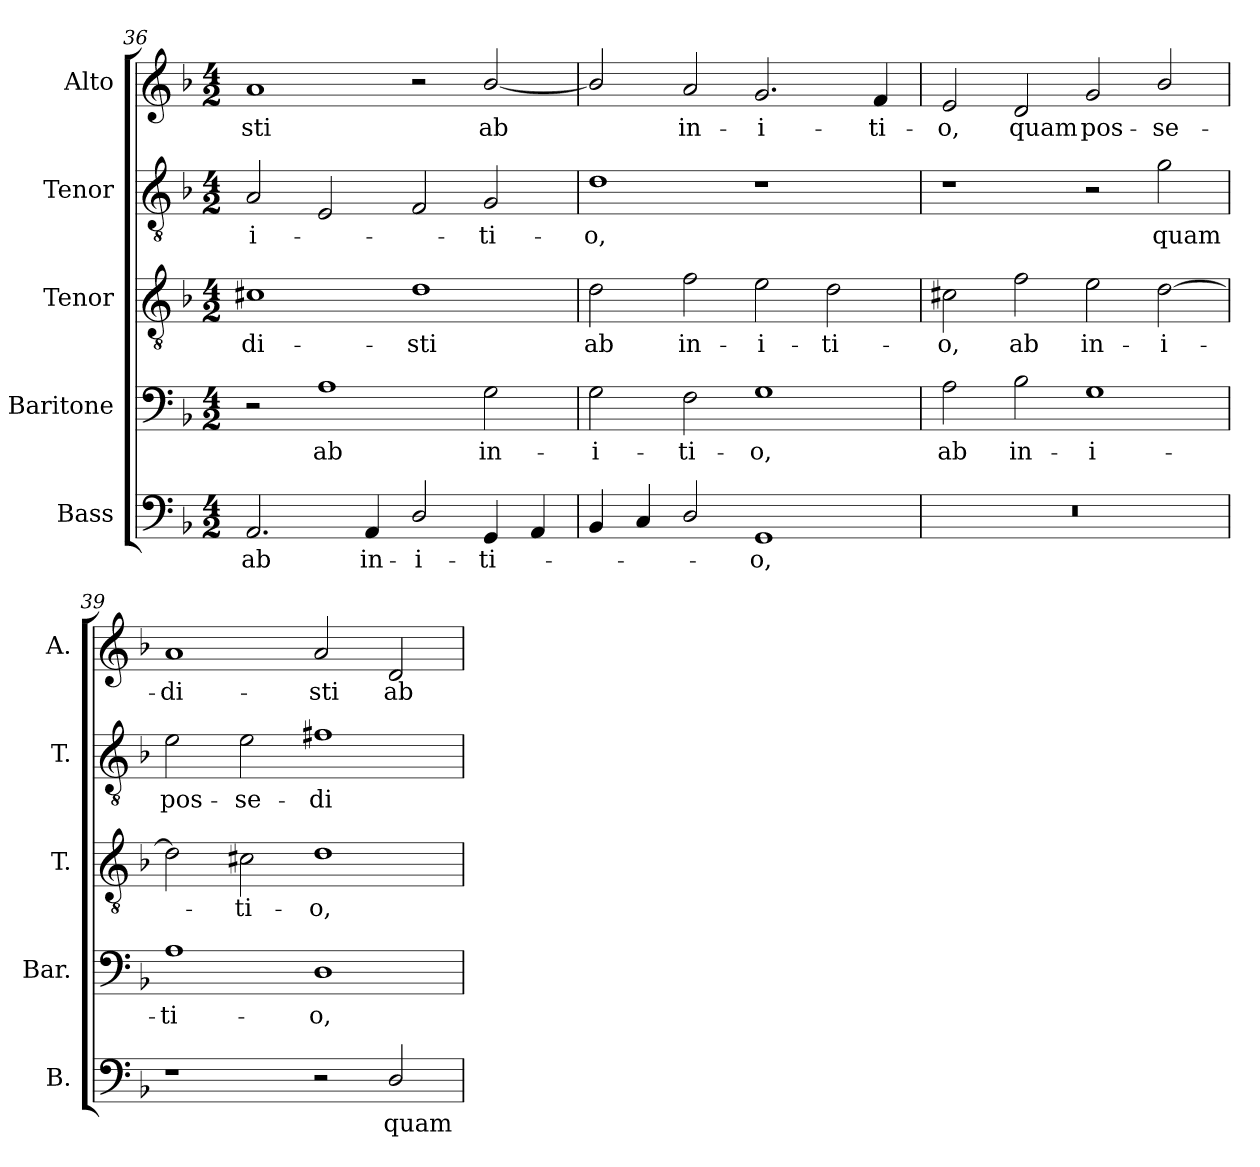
**kern	**text	**kern	**text	**kern	**text	**kern	**text	**kern	**text
*part5	*part5	*part4	*part4	*part3	*part3	*part2	*part2	*part1	*part1
*staff5	*staff5	*staff4	*staff4	*staff3	*staff3	*staff2	*staff2	*staff1	*staff1
*I"Bass	*	*I"Baritone	*	*I"Tenor	*	*I"Tenor	*	*I"Alto	*
*I'B.	*	*I'Bar.	*	*I'T.	*	*I'T.	*	*I'A.	*
*clefF4	*	*clefF4	*	*clefGv2	*	*clefGv2	*	*clefG2	*
*	*	*	*	*ITrd7c12	*	*ITrd7c12	*	*	*
*k[b-]	*	*k[b-]	*	*k[b-]	*	*k[b-]	*	*k[b-]	*
*F:	*	*F:	*	*F:	*	*F:	*	*F:	*
*M4/2	*	*M4/2	*	*M4/2	*	*M4/2	*	*M4/2	*
=36	=36	=36	=36	=36	=36	=36	=36	=36	=36
!	!LO:LY:b:color=#000000	!	!	!	!	!	!	!	!
!	!	!	!	!	!LO:LY:b:color=#000000	!	!	!	!
!	!	!	!	!	!	!	!LO:LY:b:color=#000000	!	!
!	!	!	!	!	!	!	!	!	!LO:LY:b:color=#000000
2.AAi/	ab	2r	.	1C#Xi	-di-	2AAi/	-i-	1ai	-sti
!	!	!	!LO:LY:b:color=#000000	!	!	!	!	!	!
.	.	1Ai	ab	.	.	2EEi/	.	.	.
!	!LO:LY:b:color=#000000	!	!	!	!	!	!	!	!
4AAi/	in-	.	.	.	.	.	.	.	.
!	!LO:LY:b:color=#000000	!	!	!	!	!	!	!	!
!	!	!	!	!	!LO:LY:b:color=#000000	!	!	!	!
2Di/	-i-	.	.	1Di	-sti	2FFi/	.	2r	.
!	!LO:LY:b:color=#000000	!	!	!	!	!	!	!	!
!	!	!	!LO:LY:b:color=#000000	!	!	!	!	!	!
!	!	!	!	!	!	!	!LO:LY:b:color=#000000	!	!
!	!	!	!	!	!	!	!	!	!LO:LY:b:color=#000000
4GGi/	-ti-	2Gi\	in-	.	.	2GGi/	-ti-	[2b-i/	ab
4AAi/	.	.	.	.	.	.	.	.	.
=37	=37	=37	=37	=37	=37	=37	=37	=37	=37
!	!	!	!LO:LY:b:color=#000000	!	!	!	!	!	!
!	!	!	!	!	!LO:LY:b:color=#000000	!	!	!	!
!	!	!	!	!	!	!	!LO:LY:b:color=#000000	!	!
4BB-i/	.	2Gi\	-i-	2Di\	ab	1Di	-o,	2b-i/]	.
4Ci/	.	.	.	.	.	.	.	.	.
!	!	!	!LO:LY:b:color=#000000	!	!	!	!	!	!
!	!	!	!	!	!LO:LY:b:color=#000000	!	!	!	!
!	!	!	!	!	!	!	!	!	!LO:LY:b:color=#000000
2Di/	.	2Fi\	-ti-	2Fi\	in-	.	.	2ai/	in-
!	!LO:LY:b:color=#000000	!	!	!	!	!	!	!	!
!	!	!	!LO:LY:b:color=#000000	!	!	!	!	!	!
!	!	!	!	!	!LO:LY:b:color=#000000	!	!	!	!
!	!	!	!	!	!	!	!	!	!LO:LY:b:color=#000000
1GGi	-o,	1Gi	-o,	2Ei\	-i-	1r	.	2.gi/	-i-
!	!	!	!	!	!LO:LY:b:color=#000000	!	!	!	!
.	.	.	.	2Di\	-ti-	.	.	.	.
!	!	!	!	!	!	!	!	!	!LO:LY:b:color=#000000
.	.	.	.	.	.	.	.	4fi/	-ti-
=38	=38	=38	=38	=38	=38	=38	=38	=38	=38
!LO:N:vis=1	!	!	!	!	!	!	!	!	!
!	!	!	!LO:LY:b:color=#000000	!	!	!	!	!	!
!	!	!	!	!	!LO:LY:b:color=#000000	!	!	!	!
!	!	!	!	!	!	!	!	!	!LO:LY:b:color=#000000
0r	.	2Ai\	ab	2C#Xi\	-o,	1r	.	2ei/	-o,
!	!	!	!LO:LY:b:color=#000000	!	!	!	!	!	!
!	!	!	!	!	!LO:LY:b:color=#000000	!	!	!	!
!	!	!	!	!	!	!	!	!	!LO:LY:b:color=#000000
.	.	2B-i\	in-	2Fi\	ab	.	.	2di/	quam
!	!	!	!LO:LY:b:color=#000000	!	!	!	!	!	!
!	!	!	!	!	!LO:LY:b:color=#000000	!	!	!	!
!	!	!	!	!	!	!	!	!	!LO:LY:b:color=#000000
.	.	1Gi	-i-	2Ei\	in-	2r	.	2gi/	pos-
!	!	!	!	!	!LO:LY:b:color=#000000	!	!	!	!
!	!	!	!	!	!	!	!LO:LY:b:color=#000000	!	!
!	!	!	!	!	!	!	!	!	!LO:LY:b:color=#000000
.	.	.	.	[2Di\	-i-	2Gi\	quam	2b-i/	-se-
=39	=39	=39	=39	=39	=39	=39	=39	=39	=39
!	!	!	!LO:LY:b:color=#000000	!	!	!	!	!	!
!	!	!	!	!	!	!	!LO:LY:b:color=#000000	!	!
!	!	!	!	!	!	!	!	!	!LO:LY:b:color=#000000
1r	.	1Ai	-ti-	2Di\]	.	2Ei\	pos-	1ai	-di-
!	!	!	!	!	!LO:LY:b:color=#000000	!	!	!	!
!	!	!	!	!	!	!	!LO:LY:b:color=#000000	!	!
.	.	.	.	2C#Xi\	-ti-	2Ei\	-se-	.	.
!	!	!	!LO:LY:b:color=#000000	!	!	!	!	!	!
!	!	!	!	!	!LO:LY:b:color=#000000	!	!	!	!
!	!	!	!	!	!	!	!LO:LY:b:color=#000000	!	!
!	!	!	!	!	!	!	!	!	!LO:LY:b:color=#000000
2r	.	1Di	-o,	1Di	-o,	1F#Xi	-di-	2ai/	-sti
!	!LO:LY:b:color=#000000	!	!	!	!	!	!	!	!
!	!	!	!	!	!	!	!	!	!LO:LY:b:color=#000000
2Di/	quam	.	.	.	.	.	.	2di/	ab
=	=	=	=	=	=	=	=	=	=
*-	*-	*-	*-	*-	*-	*-	*-	*-	*-
